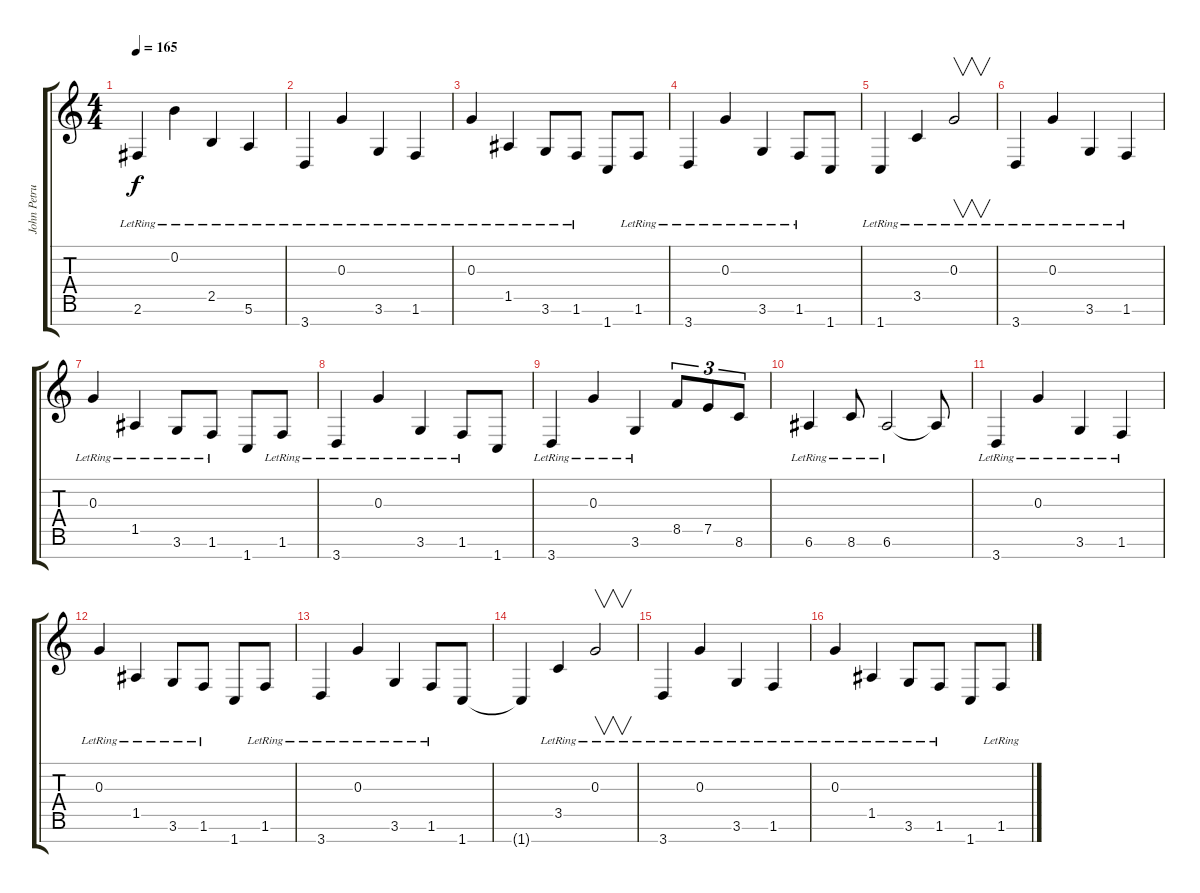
\track ("John Petrucci" "John Petru") {instrument distortionguitar}
\staff {score tabs}
\tuning (E4 B3 G3 D3 A2 E2 B1) {hide}
\ts (4 4)
\tempo 165
\clef g2
\ks c
2.6{lr}.4{dy f} 0.2{lr}.4 2.5{lr}.4 5.6{lr}.4 |
3.7{lr}.4 0.3{lr}.4 3.6{lr}.4 1.6{lr}.4 |
0.3{lr}.4 1.5{lr}.4 3.6{lr}.8 1.6{lr}.8 1.7.8 1.6{lr}.8 |
3.7{lr}.4 0.3{lr}.4 3.6{lr}.4 1.6{lr}.8 1.7.8 |
1.7{lr}.4 3.5{lr}.4 0.3{lr}.2{v} |
3.7{lr}.4 0.3{lr}.4 3.6{lr}.4 1.6{lr}.4 |
0.3{lr}.4 1.5{lr}.4 3.6{lr}.8 1.6{lr}.8 1.7.8 1.6{lr}.8 |
3.7{lr}.4 0.3{lr}.4 3.6{lr}.4 1.6{lr}.8 1.7.8 |
3.7{lr}.4 0.3{lr}.4 3.6{lr}.4 8.5.8{tu (3 2)} 7.5.8{tu (3 2)} 8.6.8{tu (3 2)} |
6.6{lr}.4 8.6{lr}.8 6.6{lr}.2 6.6{t}.8 |
3.7{lr}.4 0.3{lr}.4 3.6{lr}.4 1.6{lr}.4 |
0.3{lr}.4 1.5{lr}.4 3.6{lr}.8 1.6{lr}.8 1.7.8 1.6{lr}.8 |
3.7{lr}.4 0.3{lr}.4 3.6{lr}.4 1.6{lr}.8 1.7.8 |
1.7{t}.4 3.5{lr}.4 0.3{lr}.2{v} |
3.7{lr}.4 0.3{lr}.4 3.6{lr}.4 1.6{lr}.4 |
0.3{lr}.4 1.5{lr}.4 3.6{lr}.8 1.6{lr}.8 1.7.8 1.6{lr}.8
